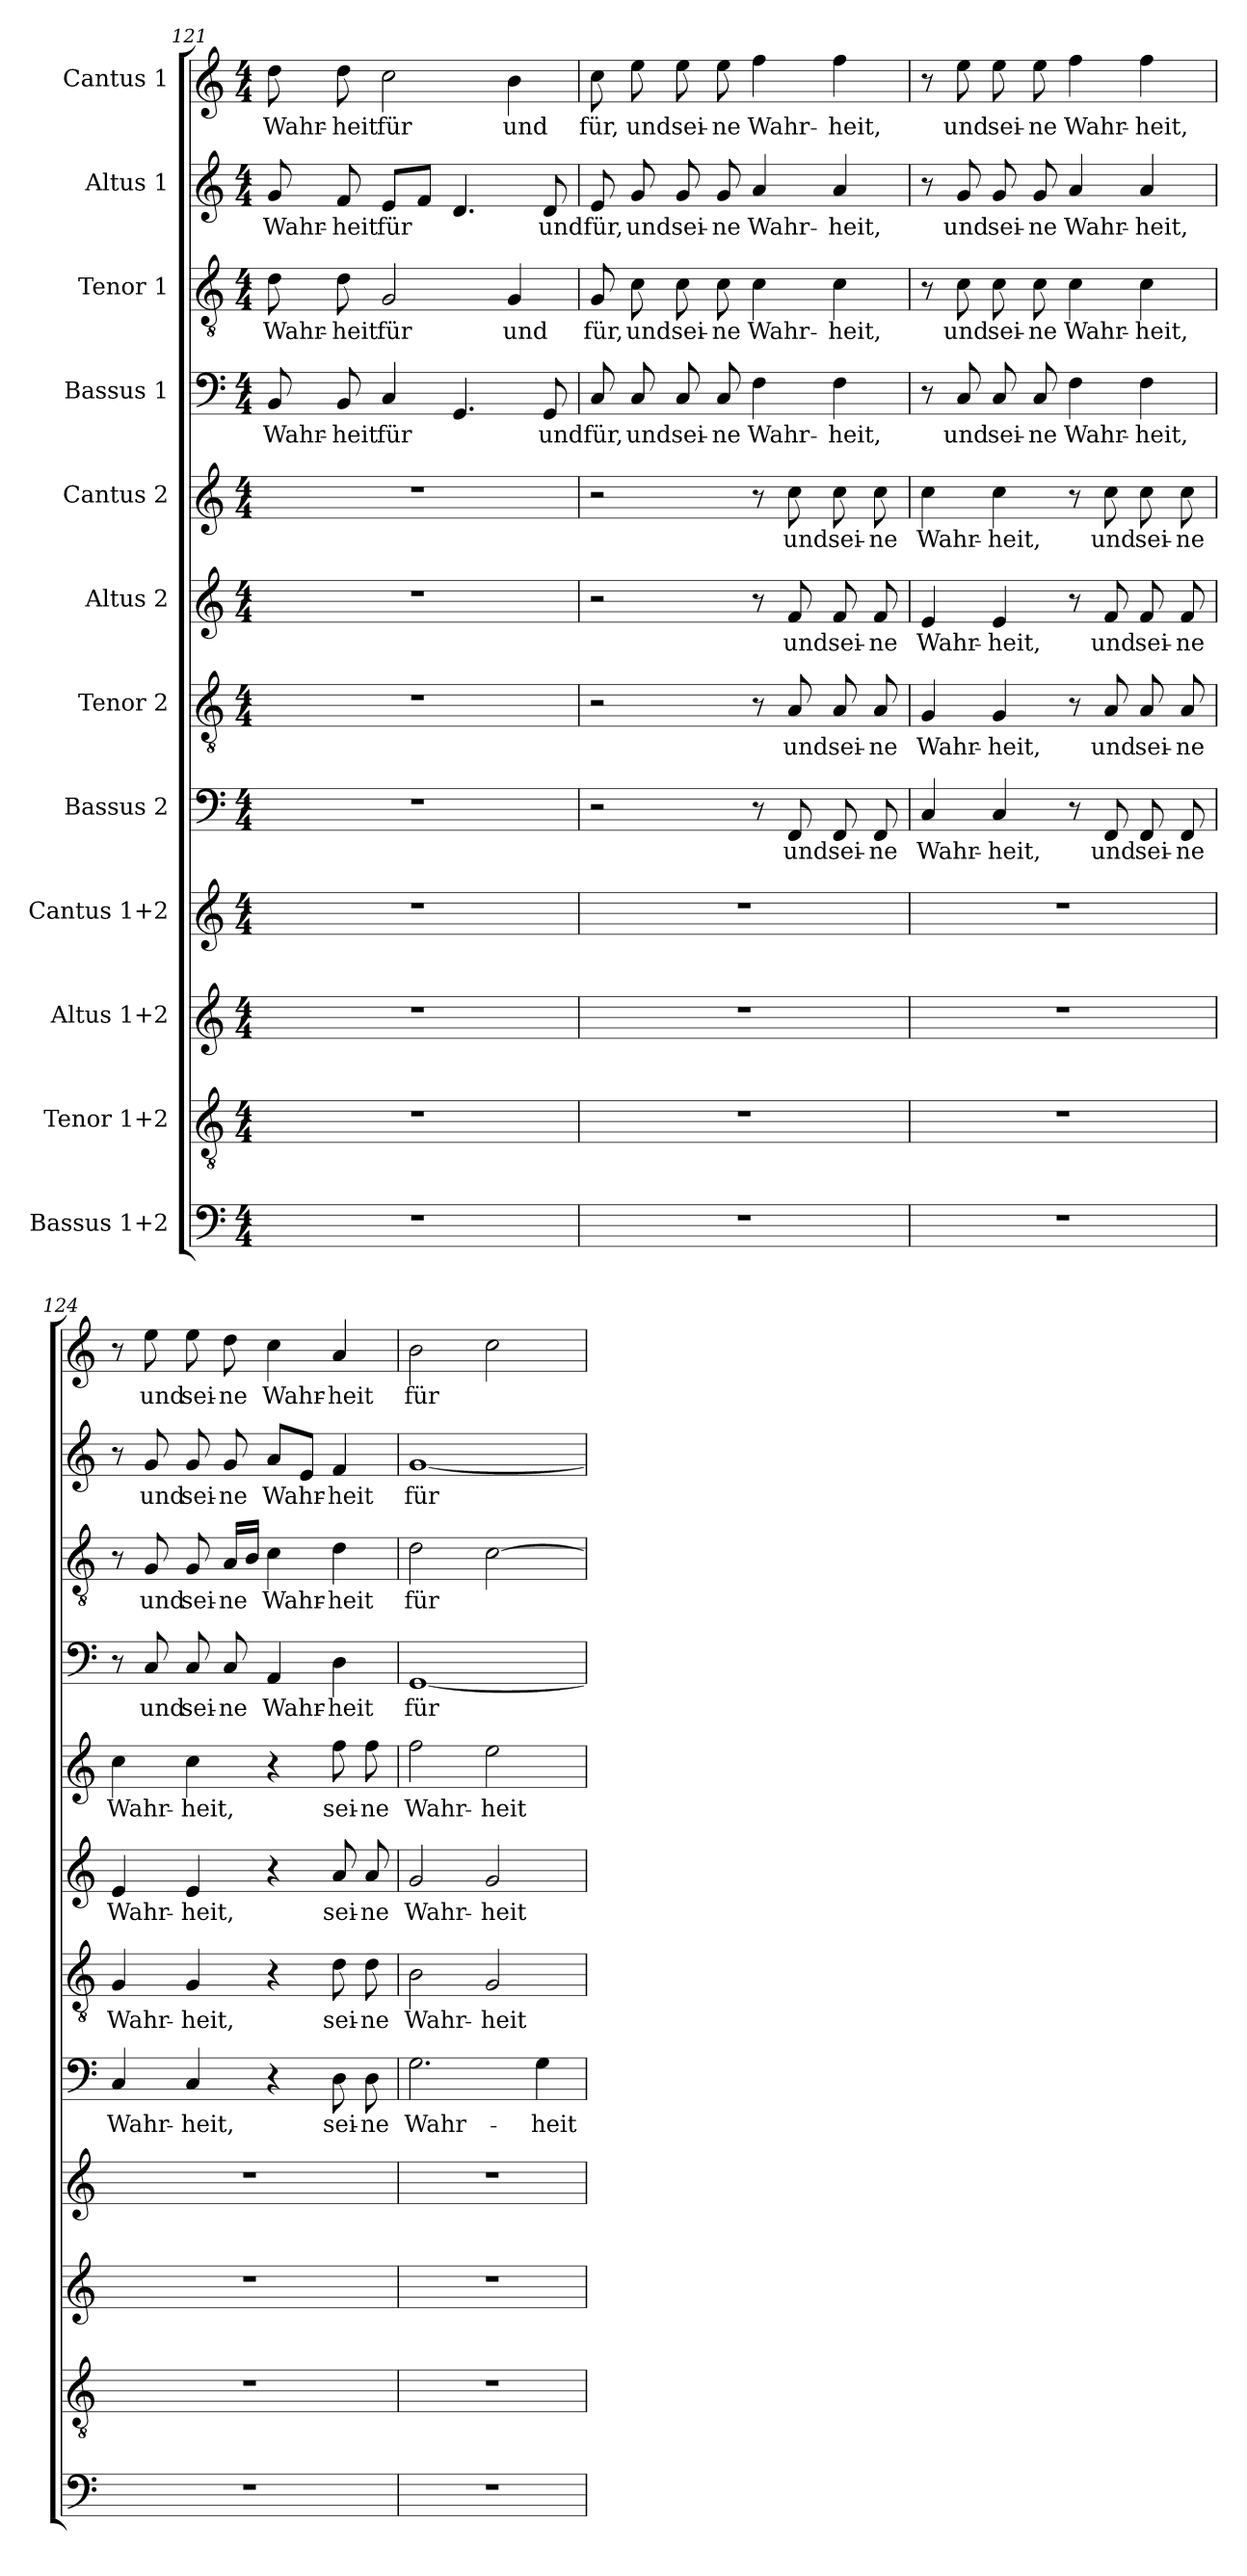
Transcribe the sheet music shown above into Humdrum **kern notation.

**kern	**kern	**kern	**kern	**kern	**text	**kern	**text	**kern	**text	**kern	**text	**kern	**text	**kern	**text	**kern	**text	**kern	**text
*part12	*part11	*part10	*part9	*part8	*part8	*part7	*part7	*part6	*part6	*part5	*part5	*part4	*part4	*part3	*part3	*part2	*part2	*part1	*part1
*staff12	*staff11	*staff10	*staff9	*staff8	*staff8	*staff7	*staff7	*staff6	*staff6	*staff5	*staff5	*staff4	*staff4	*staff3	*staff3	*staff2	*staff2	*staff1	*staff1
*I"Bassus 1+2	*I"Tenor 1+2	*I"Altus 1+2	*I"Cantus 1+2	*I"Bassus 2	*	*I"Tenor  2	*	*I"Altus 2	*	*I"Cantus 2	*	*I"Bassus 1	*	*I"Tenor  1	*	*I"Altus 1	*	*I"Cantus 1	*
*clefF4	*clefGv2	*clefG2	*clefG2	*clefF4	*	*clefGv2	*	*clefG2	*	*clefG2	*	*clefF4	*	*clefGv2	*	*clefG2	*	*clefG2	*
*k[]	*k[]	*k[]	*k[]	*k[]	*	*k[]	*	*k[]	*	*k[]	*	*k[]	*	*k[]	*	*k[]	*	*k[]	*
*M4/4	*M4/4	*M4/4	*M4/4	*M4/4	*	*M4/4	*	*M4/4	*	*M4/4	*	*M4/4	*	*M4/4	*	*M4/4	*	*M4/4	*
=121	=121	=121	=121	=121	=121	=121	=121	=121	=121	=121	=121	=121	=121	=121	=121	=121	=121	=121	=121
1r	1r	1r	1r	1r	.	1r	.	1r	.	1r	.	8BB/	Wahr-	8d\	Wahr-	8g/	Wahr-	8dd\	Wahr-
.	.	.	.	.	.	.	.	.	.	.	.	8BB/	-heit	8d\	-heit	8f/	-heit	8dd\	-heit
.	.	.	.	.	.	.	.	.	.	.	.	4C/	für	2G/	für	8e/L	für	2cc\	für
.	.	.	.	.	.	.	.	.	.	.	.	.	.	.	.	8f/J	.	.	.
.	.	.	.	.	.	.	.	.	.	.	.	4.GG/	.	.	.	4.d/	.	.	.
.	.	.	.	.	.	.	.	.	.	.	.	.	.	4G/	und	.	.	4b\	und
.	.	.	.	.	.	.	.	.	.	.	.	8GG/	und	.	.	8d/	und	.	.
=122	=122	=122	=122	=122	=122	=122	=122	=122	=122	=122	=122	=122	=122	=122	=122	=122	=122	=122	=122
1r	1r	1r	1r	2r	.	2r	.	2r	.	2r	.	8C/	für,	8G/	für,	8e/	für,	8cc\	für,
.	.	.	.	.	.	.	.	.	.	.	.	8C/	und	8c\	und	8g/	und	8ee\	und
.	.	.	.	.	.	.	.	.	.	.	.	8C/	sei-	8c\	sei-	8g/	sei-	8ee\	sei-
.	.	.	.	.	.	.	.	.	.	.	.	8C/	-ne	8c\	-ne	8g/	-ne	8ee\	-ne
.	.	.	.	8r	.	8r	.	8r	.	8r	.	4F\	Wahr-	4c\	Wahr-	4a/	Wahr-	4ff\	Wahr-
.	.	.	.	8FF/	und	8A/	und	8f/	und	8cc\	und	.	.	.	.	.	.	.	.
.	.	.	.	8FF/	sei-	8A/	sei-	8f/	sei-	8cc\	sei-	4F\	-heit,	4c\	-heit,	4a/	-heit,	4ff\	-heit,
.	.	.	.	8FF/	-ne	8A/	-ne	8f/	-ne	8cc\	-ne	.	.	.	.	.	.	.	.
!!LO:PB:g=z
=123	=123	=123	=123	=123	=123	=123	=123	=123	=123	=123	=123	=123	=123	=123	=123	=123	=123	=123	=123
1r	1r	1r	1r	4C/	Wahr-	4G/	Wahr-	4e/	Wahr-	4cc\	Wahr-	8r	.	8r	.	8r	.	8r	.
.	.	.	.	.	.	.	.	.	.	.	.	8C/	und	8c\	und	8g/	und	8ee\	und
.	.	.	.	4C/	-heit,	4G/	-heit,	4e/	-heit,	4cc\	-heit,	8C/	sei-	8c\	sei-	8g/	sei-	8ee\	sei-
.	.	.	.	.	.	.	.	.	.	.	.	8C/	-ne	8c\	-ne	8g/	-ne	8ee\	-ne
.	.	.	.	8r	.	8r	.	8r	.	8r	.	4F\	Wahr-	4c\	Wahr-	4a/	Wahr-	4ff\	Wahr-
.	.	.	.	8FF/	und	8A/	und	8f/	und	8cc\	und	.	.	.	.	.	.	.	.
.	.	.	.	8FF/	sei-	8A/	sei-	8f/	sei-	8cc\	sei-	4F\	-heit,	4c\	-heit,	4a/	-heit,	4ff\	-heit,
.	.	.	.	8FF/	-ne	8A/	-ne	8f/	-ne	8cc\	-ne	.	.	.	.	.	.	.	.
=124	=124	=124	=124	=124	=124	=124	=124	=124	=124	=124	=124	=124	=124	=124	=124	=124	=124	=124	=124
1r	1r	1r	1r	4C/	Wahr-	4G/	Wahr-	4e/	Wahr-	4cc\	Wahr-	8r	.	8r	.	8r	.	8r	.
.	.	.	.	.	.	.	.	.	.	.	.	8C/	und	8G/	und	8g/	und	8ee\	und
.	.	.	.	4C/	-heit,	4G/	-heit,	4e/	-heit,	4cc\	-heit,	8C/	sei-	8G/	sei-	8g/	sei-	8ee\	sei-
.	.	.	.	.	.	.	.	.	.	.	.	8C/	-ne	16A/LL	-ne	8g/	-ne	8dd\	-ne
.	.	.	.	.	.	.	.	.	.	.	.	.	.	16B/JJ	.	.	.	.	.
.	.	.	.	4r	.	4r	.	4r	.	4r	.	4AA/	Wahr-	4c\	Wahr-	8a/L	Wahr-	4cc\	Wahr-
.	.	.	.	.	.	.	.	.	.	.	.	.	.	.	.	8e/J	.	.	.
.	.	.	.	8D\	sei-	8d\	sei-	8a/	sei-	8ff\	sei-	4D\	-heit	4d\	-heit	4f/	-heit	4a/	-heit
.	.	.	.	8D\	-ne	8d\	-ne	8a/	-ne	8ff\	-ne	.	.	.	.	.	.	.	.
=125	=125	=125	=125	=125	=125	=125	=125	=125	=125	=125	=125	=125	=125	=125	=125	=125	=125	=125	=125
1r	1r	1r	1r	2.G\	Wahr-	2B\	Wahr-	2g/	Wahr-	2ff\	Wahr-	[1GG	für	2d\	für	[1g	für	2b\	für
.	.	.	.	.	.	2G/	-heit	2g/	-heit	2ee\	-heit	.	.	[2c\	.	.	.	2cc\	.
.	.	.	.	4G\	-heit	.	.	.	.	.	.	.	.	.	.	.	.	.	.
=	=	=	=	=	=	=	=	=	=	=	=	=	=	=	=	=	=	=	=
*-	*-	*-	*-	*-	*-	*-	*-	*-	*-	*-	*-	*-	*-	*-	*-	*-	*-	*-	*-
